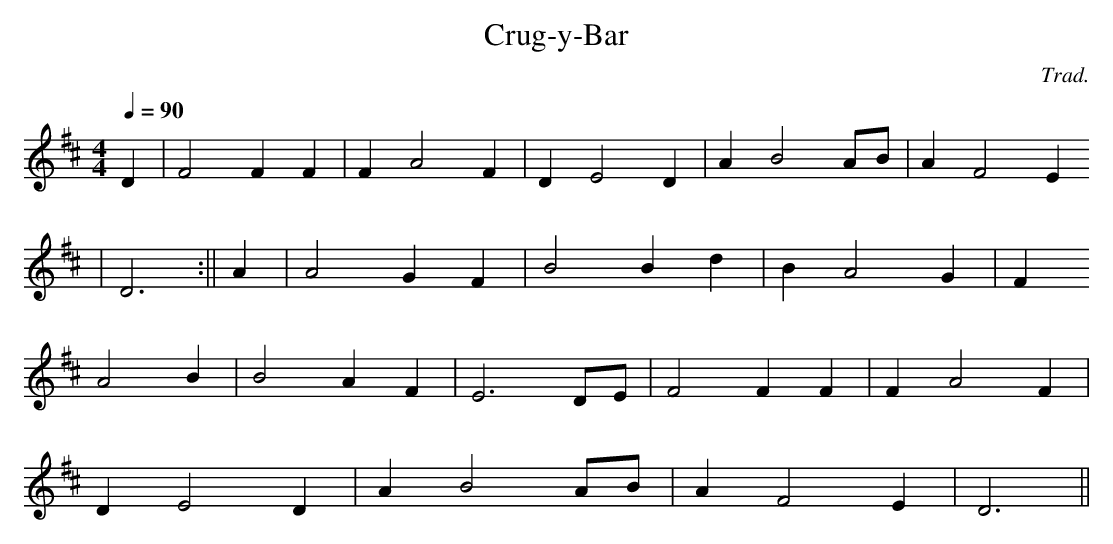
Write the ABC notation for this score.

X:1
T:Crug-y-Bar
M:4/4
L:1/4
Q:90
C:Trad.
K:D
D | F2 F F | F A2 F | D E2 D | A B2 A/2B/2 | A F2 E
| D3 :|| A | A2 G F | B2 B d | B A2 G | F
A2 B | B2 A F | E3 D/2E/2 | F2 F F | F A2 F |
D E2 D | A B2 A/2B/2 | A F2 E | D3 ||
